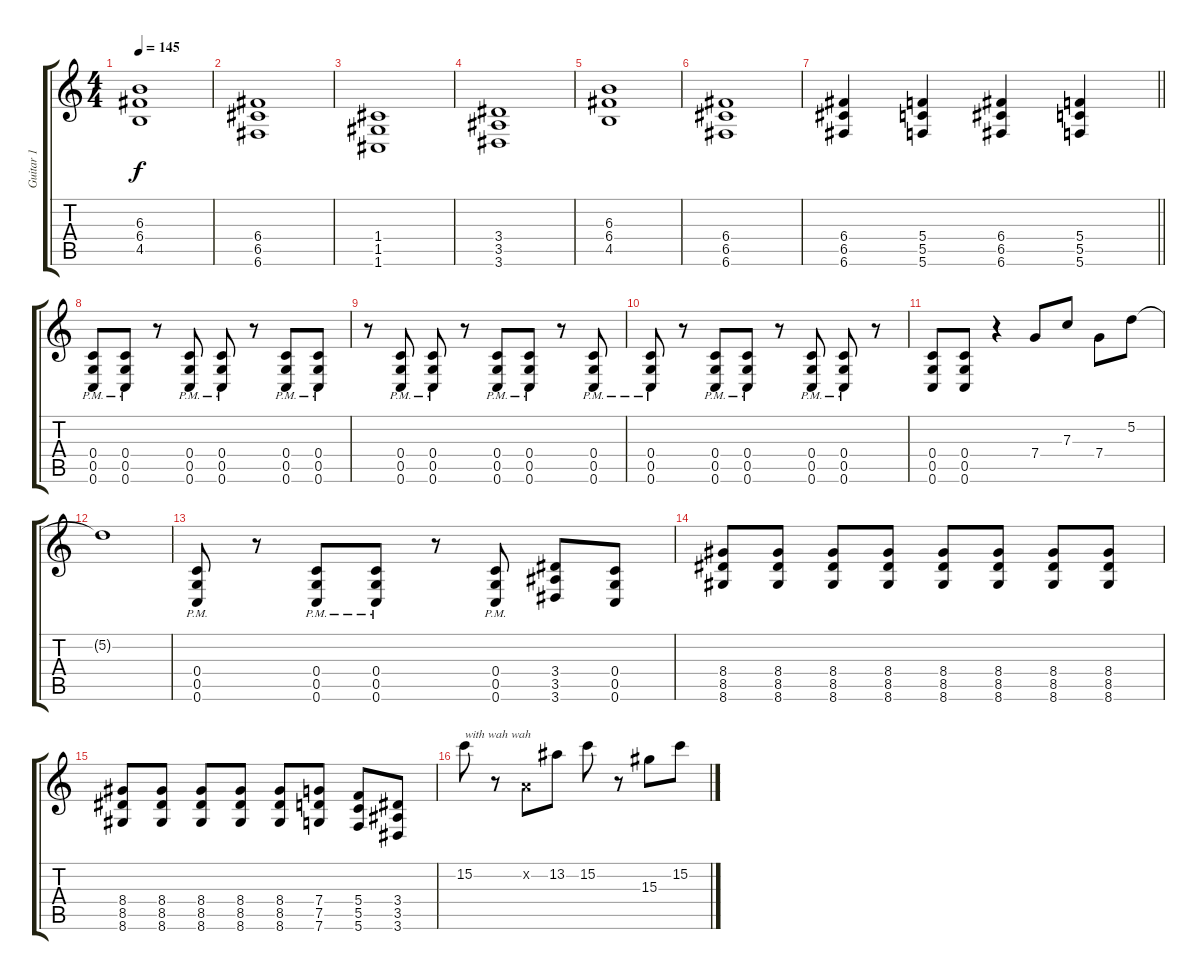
\track ("Guitar 1" "Guitar 1") {instrument distortionguitar}
\staff {score tabs}
\tuning (D4 A3 F3 C3 G2 C2) {hide}
\ts (4 4)
\tempo 145
\clef g2
\ks c
(6.3 6.4 4.5).1{dy f} |
(6.4 6.5 6.6).1 |
(1.4 1.5 1.6).1 |
(3.4 3.5 3.6).1 |
(6.3 6.4 4.5).1 |
(6.4 6.5 6.6).1 |
\barLineRight lightlight
(6.4 6.5 6.6).4 (5.4 5.5 5.6).4 (6.4 6.5 6.6).4 (5.4 5.5 5.6).4 |
(0.4{pm} 0.5{pm} 0.6{pm}).8 (0.4{pm} 0.5{pm} 0.6{pm}).8 r.8 (0.4{pm} 0.5{pm} 0.6{pm}).8 (0.4{pm} 0.5{pm} 0.6{pm}).8 r.8 (0.4{pm} 0.5{pm} 0.6{pm}).8 (0.4{pm} 0.5{pm} 0.6{pm}).8 |
r.8 (0.4{pm} 0.5{pm} 0.6{pm}).8 (0.4{pm} 0.5{pm} 0.6{pm}).8 r.8 (0.4{pm} 0.5{pm} 0.6{pm}).8 (0.4{pm} 0.5{pm} 0.6{pm}).8 r.8 (0.4{pm} 0.5{pm} 0.6{pm}).8 |
(0.4{pm} 0.5{pm} 0.6{pm}).8 r.8 (0.4{pm} 0.5{pm} 0.6{pm}).8 (0.4{pm} 0.5{pm} 0.6{pm}).8 r.8 (0.4{pm} 0.5{pm} 0.6{pm}).8 (0.4{pm} 0.5{pm} 0.6{pm}).8 r.8 |
(0.4 0.5 0.6).8 (0.4 0.5 0.6).8 r.4 7.4.8 7.3.8 7.4.8 5.2.8 |
5.2{t}.1 |
(0.4{pm} 0.5{pm} 0.6{pm}).8 r.8 (0.4{pm} 0.5{pm} 0.6{pm}).8 (0.4{pm} 0.5{pm} 0.6{pm}).8 r.8 (0.4{pm} 0.5{pm} 0.6{pm}).8 (3.4 3.5 3.6).8 (0.4 0.5 0.6).8 |
(8.4 8.5 8.6).8 (8.4 8.5 8.6).8 (8.4 8.5 8.6).8 (8.4 8.5 8.6).8 (8.4 8.5 8.6).8 (8.4 8.5 8.6).8 (8.4 8.5 8.6).8 (8.4 8.5 8.6).8 |
(8.4 8.5 8.6).8 (8.4 8.5 8.6).8 (8.4 8.5 8.6).8 (8.4 8.5 8.6).8 (8.4 8.5 8.6).8 (7.4 7.5 7.6).8 (5.4 5.5 5.6).8 (3.4 3.5 3.6).8 |
15.2.8{txt "with wah wah"} r.8 0.2{x}.8 13.2.8 15.2.8 r.8 15.3.8 15.2.8
